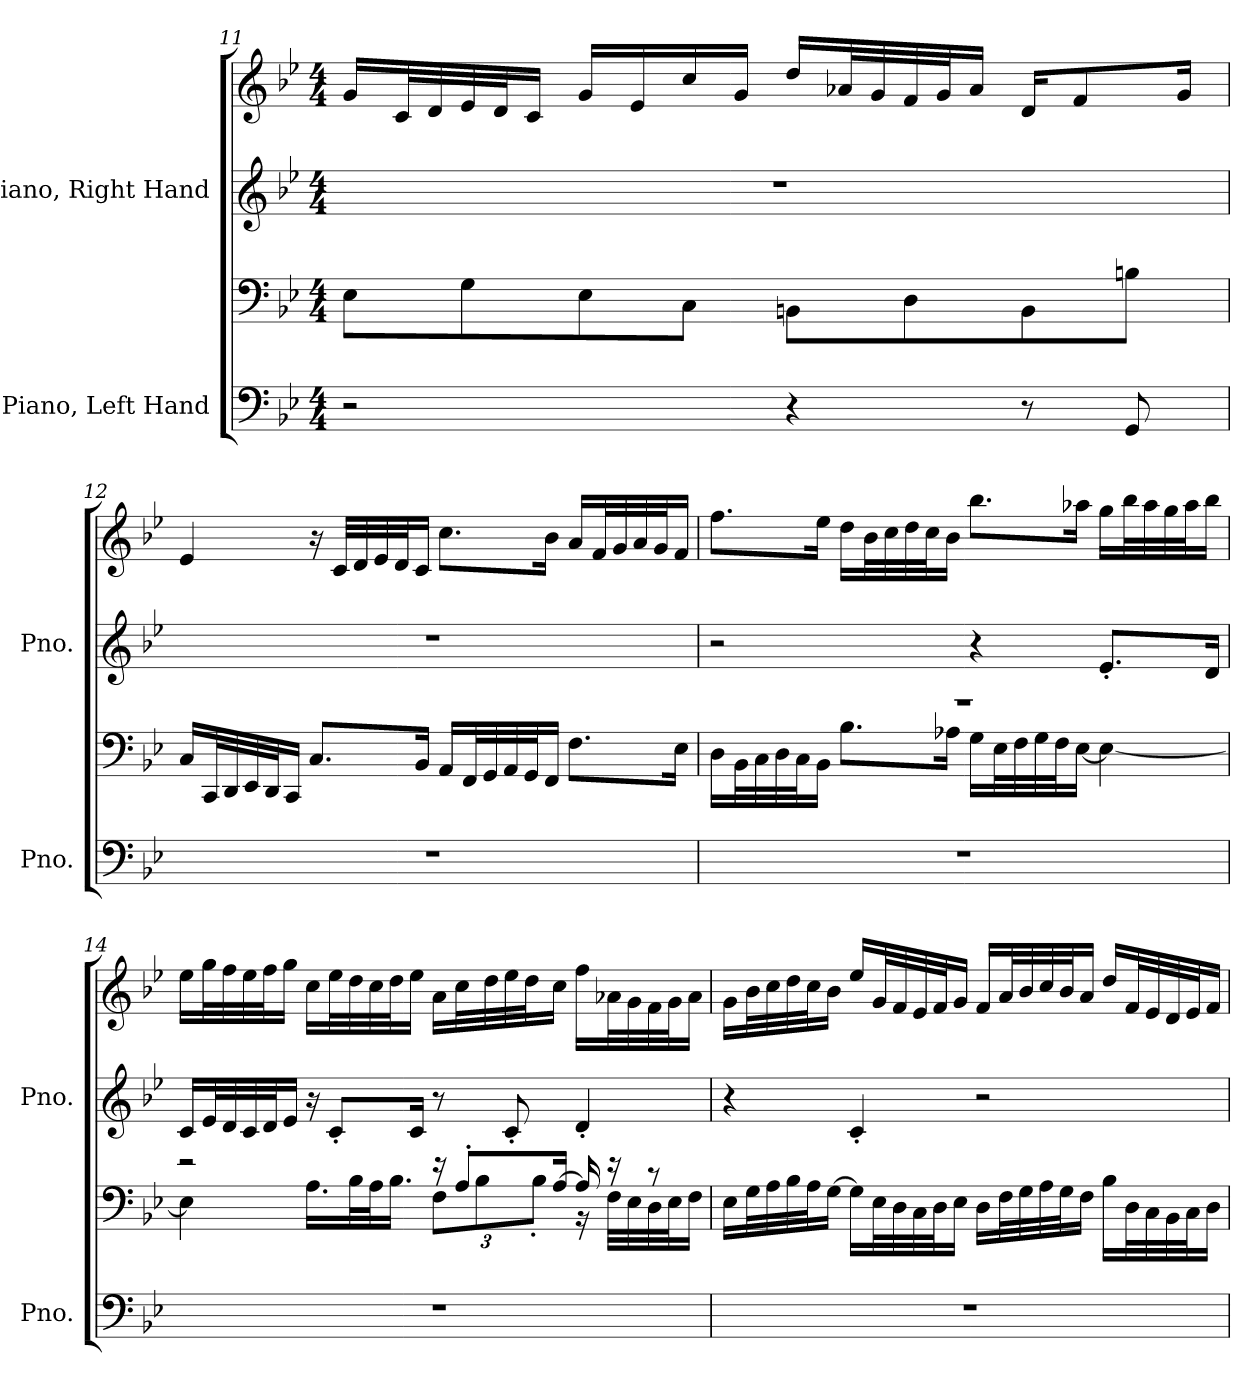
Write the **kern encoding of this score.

**kern	**kern	**kern	**kern
*part2	*part2	*part1	*part1
*staff4	*staff3	*staff2	*staff1
*I"Piano, Left Hand	*	*I"Piano, Right Hand	*
*I'Pno.	*	*I'Pno.	*
!!LO:PB:g=z
*clefF4	*clefF4	*clefG2	*clefG2
*k[b-e-]	*k[b-e-]	*k[b-e-]	*k[b-e-]
*M4/4	*M4/4	*M4/4	*M4/4
=11	=11	=11	=11
2r	8E-\L	1r	16g/LL
.	.	.	32c/L
.	.	.	32d/
.	8G\	.	32e-/
.	.	.	32d/J
.	.	.	16c/JJ
.	8E-\	.	16g/LL
.	.	.	16e-/
.	8C\J	.	16cc/
.	.	.	16g/JJ
4r	8BBn\L	.	16dd/LL
.	.	.	32a-X/L
.	.	.	32g/
.	8D\	.	32f/
.	.	.	32g/J
.	.	.	16a-/JJ
8r	8BB\	.	16d/KL
.	.	.	8f/
8GG/	8Bn\J	.	.
.	.	.	16g/Jk
!!LO:LB:g=z
=12	=12	=12	=12
1r	16C/LL	1r	4e-/
.	32CC/L	.	.
.	32DD/	.	.
.	32EE-/	.	.
.	32DD/J	.	.
.	16CC/JJ	.	.
.	8.C/L	.	16r
.	.	.	32c/LLL
.	.	.	32d/
.	.	.	32e-/
.	.	.	32d/J
.	16BB-/Jk	.	16c/JJ
.	16AA/LL	.	8.cc\L
.	32FF/L	.	.
.	32GG/	.	.
.	32AA/	.	.
.	32GG/J	.	.
.	16FF/JJ	.	16b-\Jk
.	8.F\L	.	16a/LL
.	.	.	32f/L
.	.	.	32g/
.	.	.	32a/
.	.	.	32g/J
.	16E-\Jk	.	16f/JJ
!!LO:LB:g=z
=13	=13	=13	=13
*	*^	*	*
1r	1r	16D\LL	2r	8.ff\L
.	.	32BB-\L	.	.
.	.	32C\	.	.
.	.	32D\	.	.
.	.	32C\J	.	.
.	.	16BB-\JJ	.	16ee-\Jk
.	.	8.B-\L	.	16dd\LL
.	.	.	.	32b-\L
.	.	.	.	32cc\
.	.	.	.	32dd\
.	.	.	.	32cc\J
.	.	16A-X\Jk	.	16b-\JJ
.	.	16G\LL	4r	8.bb-\L
.	.	32E-\L	.	.
.	.	32F\	.	.
.	.	32G\	.	.
.	.	32F\J	.	.
.	.	[16E-\JJ	.	16aa-X\Jk
.	.	4E-\_	8.e-'/L	16gg\LL
.	.	.	.	32bb-\L
.	.	.	.	32aa-\
.	.	.	.	32gg\
.	.	.	.	32aa-\J
.	.	.	16d/Jk	16bb-\JJ
!!LO:PB:g=z
=14	=14	=14	=14	=14
1r	2r	4E-\]	16c/LL	16ee-\LL
.	.	.	32e-/L	32gg\L
.	.	.	32d/	32ff\
.	.	.	32c/	32ee-\
.	.	.	32d/J	32ff\J
.	.	.	16e-/JJ	16gg\JJ
.	.	16.A\LL	16r	16cc\LL
.	.	.	8c'/L	32ee-\L
.	.	32B-\L	.	32dd\
.	.	32A\J	.	32cc\
.	.	16.B-\JJ	.	32dd\J
.	.	.	16c/Jk	16ee-\JJ
*	*	*Xbrackettup	*	*
.	16r	12F\L	8r	16a\LL
.	8A'/L	.	.	32cc\L
.	.	12B-\	.	.
.	.	.	.	32dd\
.	.	.	8c'/	32ee-\
.	.	.	.	32dd\J
.	.	12B-'\J	.	.
.	[16A/Jk	.	.	16cc\JJ
.	16A/]	16r	4d'/	16ff\LL
.	16r	32F\LLL	.	32a-X\L
.	.	32E-\	.	32g\
.	8r	32D\	.	32f\
.	.	32E-\J	.	32g\J
.	.	16F\JJ	.	16a-\JJ
*	*v	*v	*	*
!!LO:LB:g=z
=15	=15	=15	=15
1r	16E-\LL	4r	16g\LL
.	32G\L	.	32b-\L
.	32A\	.	32cc\
.	32B-\	.	32dd\
.	32A\J	.	32cc\J
.	[16G\JJ	.	16b-\JJ
.	16G\LL]	4c'/	16ee-/LL
.	32E-\L	.	32g/L
.	32D\	.	32f/
.	32C\	.	32e-/
.	32D\J	.	32f/J
.	16E-\JJ	.	16g/JJ
.	16D\LL	2r	16f/LL
.	32F\L	.	32a/L
.	32G\	.	32b-/
.	32A\	.	32cc/
.	32G\J	.	32b-/J
.	16F\JJ	.	16a/JJ
.	16B-\LL	.	16dd/LL
.	32D\L	.	32f/L
.	32C\	.	32e-/
.	32BB-\	.	32d/
.	32C\J	.	32e-/J
.	16D\JJ	.	16f/JJ
=	=	=	=
*-	*-	*-	*-
